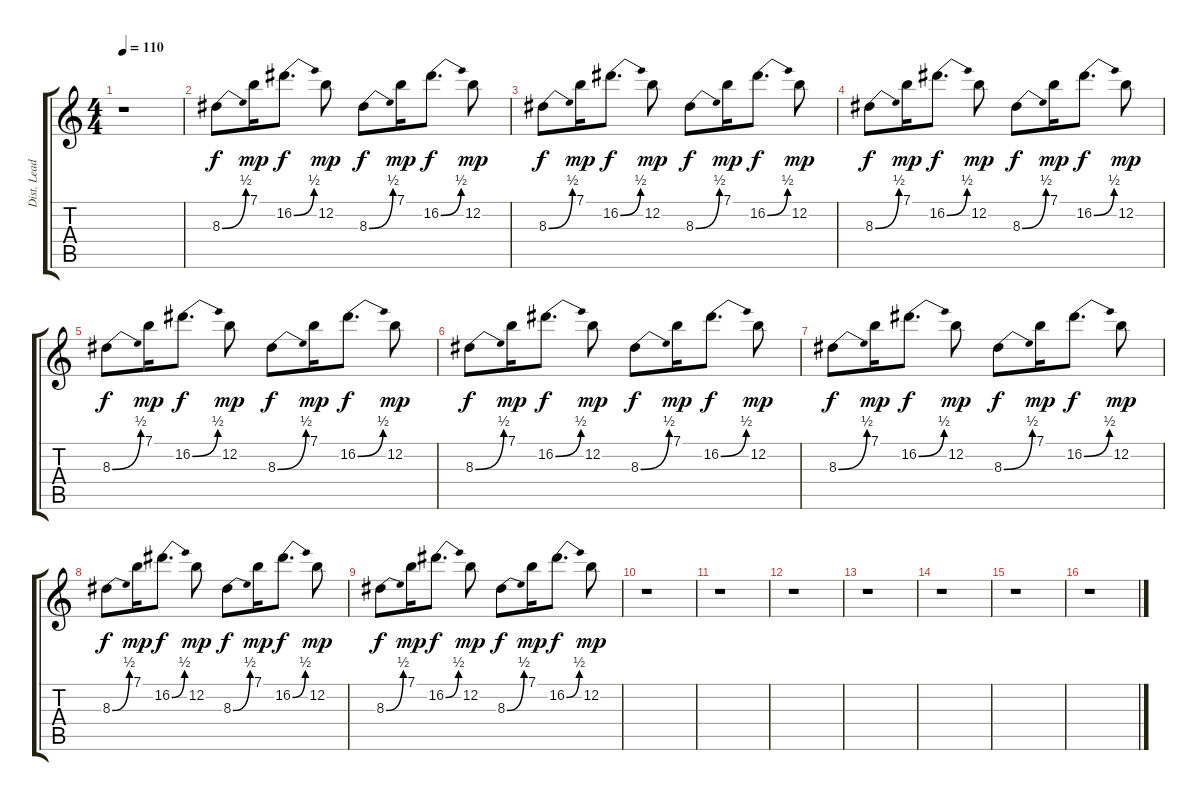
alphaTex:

\track ("Dist. Lead" "Dist. Lead") {instrument distortionguitar}
\staff {score tabs}
\tuning (E4 B3 G3 D3 A2 E2) {hide}
\ts (4 4)
\tempo 110
\clef g2
\ks c
r.1{dy mp} |
8.3{be (bend 0 0 60 2)}.8{dy f} 7.1.16{dy mp} 16.2{be (bend 0 0 60 2)}.8{d dy f} 12.2.8{dy mp} 8.3{be (bend 0 0 60 2)}.8{dy f} 7.1.16{dy mp} 16.2{be (bend 0 0 60 2)}.8{d dy f} 12.2.8{dy mp} |
8.3{be (bend 0 0 60 2)}.8{dy f} 7.1.16{dy mp} 16.2{be (bend 0 0 60 2)}.8{d dy f} 12.2.8{dy mp} 8.3{be (bend 0 0 60 2)}.8{dy f} 7.1.16{dy mp} 16.2{be (bend 0 0 60 2)}.8{d dy f} 12.2.8{dy mp} |
8.3{be (bend 0 0 60 2)}.8{dy f} 7.1.16{dy mp} 16.2{be (bend 0 0 60 2)}.8{d dy f} 12.2.8{dy mp} 8.3{be (bend 0 0 60 2)}.8{dy f} 7.1.16{dy mp} 16.2{be (bend 0 0 60 2)}.8{d dy f} 12.2.8{dy mp} |
8.3{be (bend 0 0 60 2)}.8{dy f} 7.1.16{dy mp} 16.2{be (bend 0 0 60 2)}.8{d dy f} 12.2.8{dy mp} 8.3{be (bend 0 0 60 2)}.8{dy f} 7.1.16{dy mp} 16.2{be (bend 0 0 60 2)}.8{d dy f} 12.2.8{dy mp} |
8.3{be (bend 0 0 60 2)}.8{dy f} 7.1.16{dy mp} 16.2{be (bend 0 0 60 2)}.8{d dy f} 12.2.8{dy mp} 8.3{be (bend 0 0 60 2)}.8{dy f} 7.1.16{dy mp} 16.2{be (bend 0 0 60 2)}.8{d dy f} 12.2.8{dy mp} |
8.3{be (bend 0 0 60 2)}.8{dy f} 7.1.16{dy mp} 16.2{be (bend 0 0 60 2)}.8{d dy f} 12.2.8{dy mp} 8.3{be (bend 0 0 60 2)}.8{dy f} 7.1.16{dy mp} 16.2{be (bend 0 0 60 2)}.8{d dy f} 12.2.8{dy mp} |
8.3{be (bend 0 0 60 2)}.8{dy f} 7.1.16{dy mp} 16.2{be (bend 0 0 60 2)}.8{d dy f} 12.2.8{dy mp} 8.3{be (bend 0 0 60 2)}.8{dy f} 7.1.16{dy mp} 16.2{be (bend 0 0 60 2)}.8{d dy f} 12.2.8{dy mp} |
8.3{be (bend 0 0 60 2)}.8{dy f} 7.1.16{dy mp} 16.2{be (bend 0 0 60 2)}.8{d dy f} 12.2.8{dy mp} 8.3{be (bend 0 0 60 2)}.8{dy f} 7.1.16{dy mp} 16.2{be (bend 0 0 60 2)}.8{d dy f} 12.2.8{dy mp} |
r.1 |
r.1 |
r.1 |
r.1 |
r.1 |
r.1 |
r.1
